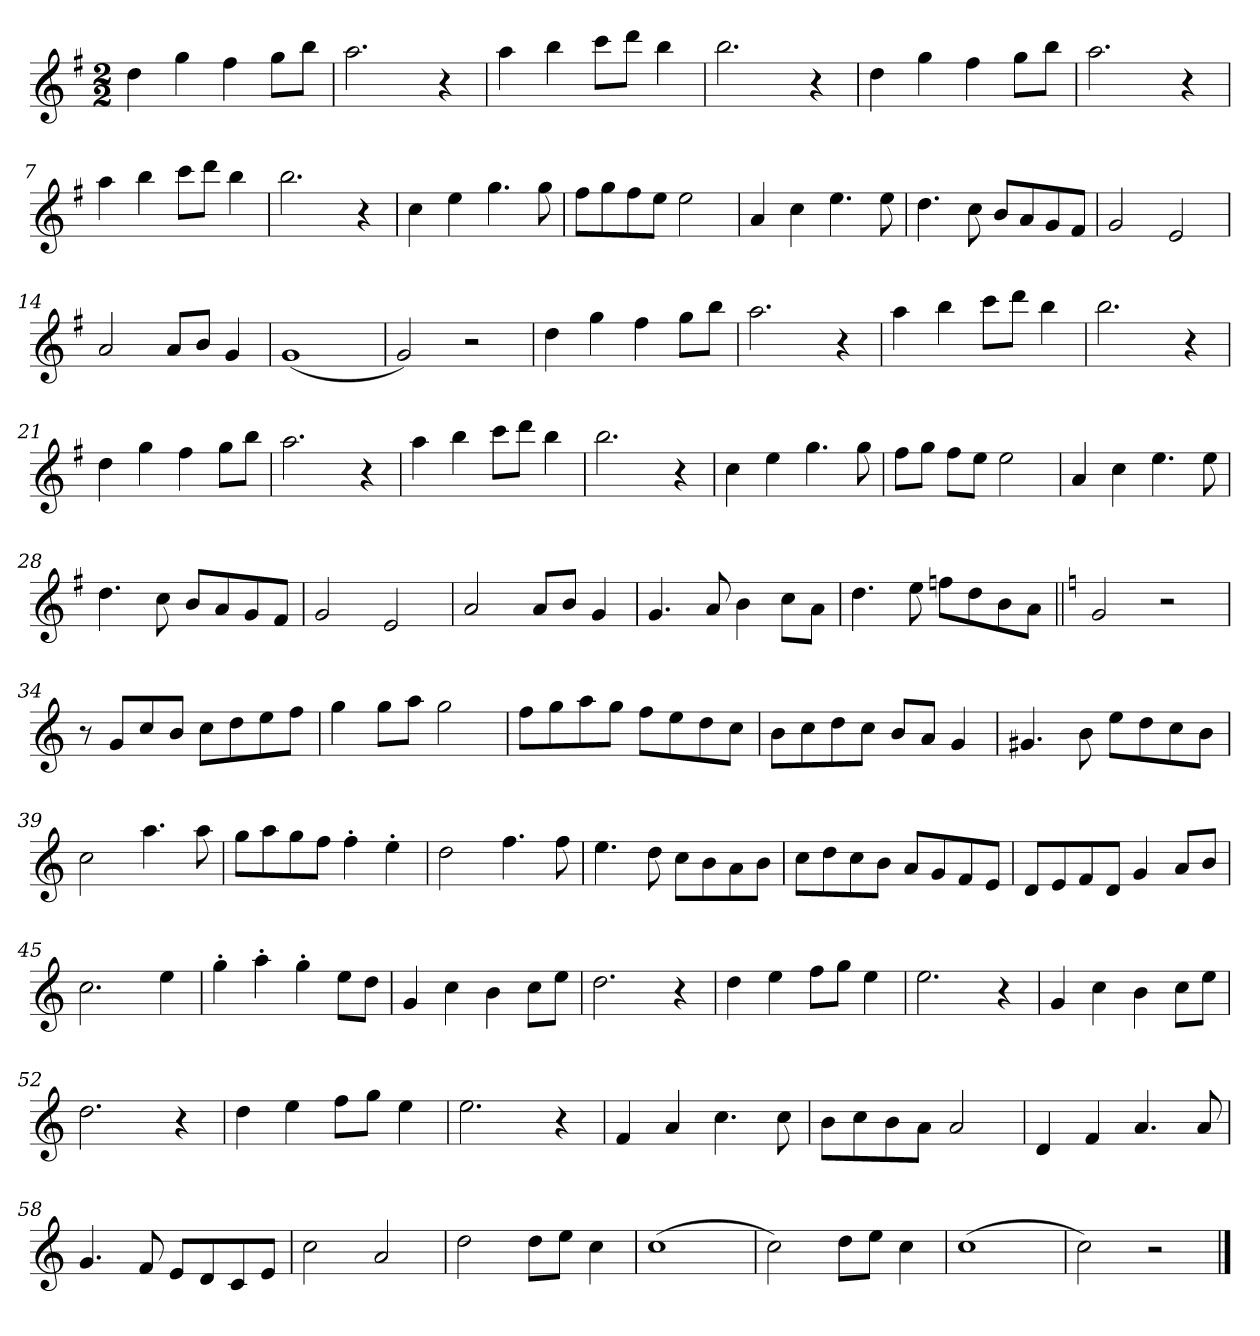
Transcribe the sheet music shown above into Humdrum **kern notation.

**kern
*part1
*staff1
*clefG2
*k[f#]
*G:
*M2/2
=1
4dd\
4gg\
4ff#\
8gg\L
8bb\J
=2
2.aa\
4r
=3
4aa\
4bb\
8ccc\L
8ddd\J
4bb\
=4
2.bb\
4r
=5
4dd\
4gg\
4ff#\
8gg\L
8bb\J
=6
2.aa\
4r
=7
4aa\
4bb\
8ccc\L
8ddd\J
4bb\
=8
2.bb\
4r
=9
4cc\
4ee\
4.gg\
8gg\
!!LO:LB:g=z
=10
8ff#\L
8gg\
8ff#\
8ee\J
2ee\
=11
4a/
4cc\
4.ee\
8ee\
=12
4.dd\
8cc\
8b/L
8a/
8g/
8f#/J
=13
2g/
2e/
=14
2a/
8a/L
8b/J
4g/
=15
(<1g
=16
2g/)
2r
=17
4dd\
4gg\
4ff#\
8gg\L
8bb\J
=18
2.aa\
4r
!!LO:LB:g=z
=19
4aa\
4bb\
8ccc\L
8ddd\J
4bb\
=20
2.bb\
4r
=21
4dd\
4gg\
4ff#\
8gg\L
8bb\J
=22
2.aa\
4r
=23
4aa\
4bb\
8ccc\L
8ddd\J
4bb\
=24
2.bb\
4r
=25
4cc\
4ee\
4.gg\
8gg\
=26
8ff#\L
8gg\J
8ff#\L
8ee\J
2ee\
=27
4a/
4cc\
4.ee\
8ee\
!!LO:LB:g=z
=28
4.dd\
8cc\
8b/L
8a/
8g/
8f#/J
=29
2g/
2e/
=30
2a/
8a/L
8b/J
4g/
=31
4.g/
8a/
4b\
8cc\L
8a\J
=32
4.dd\
8ee\
8ffn\L
8dd\
8b\
8a\J
=33||
*k[]
*C:
2g/
2r
=34
8r
8g/L
8cc/
8b/J
8cc\L
8dd\
8ee\
8ff\J
=35
4gg\
8gg\L
8aa\J
2gg\
!!LO:LB:g=z
=36
8ff\L
8gg\
8aa\
8gg\J
8ff\L
8ee\
8dd\
8cc\J
=37
8b\L
8cc\
8dd\
8cc\J
8b/L
8a/J
4g/
=38
4.g#X/
8b\
8ee\L
8dd\
8cc\
8b\J
=39
2cc\
4.aa\
8aa\
=40
8gg\L
8aa\
8gg\
8ff\J
4ff'\
4ee'\
=41
2dd\
4.ff\
8ff\
=42
4.ee\
8dd\
8cc\L
8b\
8a\
8b\J
!!LO:LB:g=z
=43
8cc\L
8dd\
8cc\
8b\J
8a/L
8g/
8f/
8e/J
=44
8d/L
8e/
8f/
8d/J
4g/
8a/L
8b/J
=45
2.cc\
4ee\
=46
4gg'\
4aa'\
4gg'\
8ee\L
8dd\J
=47
4g/
4cc\
4b\
8cc\L
8ee\J
=48
2.dd\
4r
=49
4dd\
4ee\
8ff\L
8gg\J
4ee\
=50
2.ee\
4r
=51
4g/
4cc\
4b\
8cc\L
8ee\J
!!LO:LB:g=z
=52
2.dd\
4r
=53
4dd\
4ee\
8ff\L
8gg\J
4ee\
=54
2.ee\
4r
=55
4f/
4a/
4.cc\
8cc\
=56
8b\L
8cc\
8b\
8a\J
2a/
=57
4d/
4f/
4.a/
8a/
=58
4.g/
8f/
8e/L
8d/
8c/
8e/J
=59
2cc\
2a/
=60
2dd\
8dd\L
8ee\J
4cc\
=61
(>1cc
!!LO:LB:g=z
=62
2cc\)
8dd\L
8ee\J
4cc\
=63
(>1cc
=64
2cc\)
2r
==
*-
